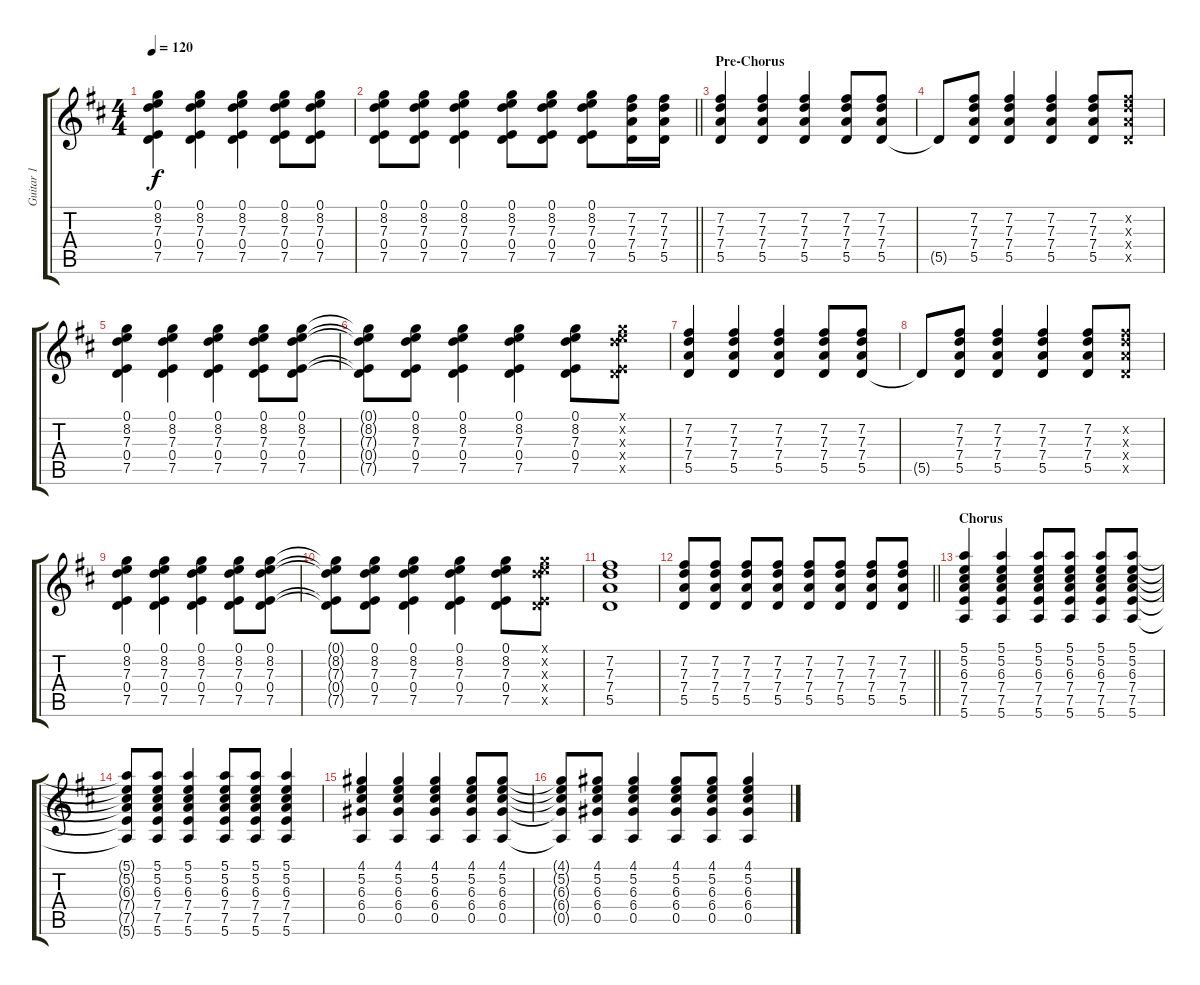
\track ("Guitar 1" "Guitar 1") {instrument electricguitarclean}
\staff {score tabs}
\tuning (E4 B3 G3 D3 A2 E2) {hide}
\ts (4 4)
\tempo 120
\clef g2
\ks d
(0.1 8.2 7.3 0.4 7.5).4{dy f} (0.1 8.2 7.3 0.4 7.5).4 (0.1 8.2 7.3 0.4 7.5).4 (0.1 8.2 7.3 0.4 7.5).8 (0.1 8.2 7.3 0.4 7.5).8 |
\barLineRight lightlight
(0.1 8.2 7.3 0.4 7.5).8 (0.1 8.2 7.3 0.4 7.5).8 (0.1 8.2 7.3 0.4 7.5).4 (0.1 8.2 7.3 0.4 7.5).8 (0.1 8.2 7.3 0.4 7.5).8 (0.1 8.2 7.3 0.4 7.5).8 (7.2 7.3 7.4 5.5).16 (7.2 7.3 7.4 5.5).16 |
\section ("" "Pre-Chorus")
(7.2 7.3 7.4 5.5).4 (7.2 7.3 7.4 5.5).4 (7.2 7.3 7.4 5.5).4 (7.2 7.3 7.4 5.5).8 (7.2 7.3 7.4 5.5).8 |
5.5{t}.8 (7.2 7.3 7.4 5.5).8 (7.2 7.3 7.4 5.5).4 (7.2 7.3 7.4 5.5).4 (7.2 7.3 7.4 5.5).8 (7.2{x} 7.3{x} 7.4{x} 5.5{x}).8 |
(0.1 8.2 7.3 0.4 7.5).4 (0.1 8.2 7.3 0.4 7.5).4 (0.1 8.2 7.3 0.4 7.5).4 (0.1 8.2 7.3 0.4 7.5).8 (0.1 8.2 7.3 0.4 7.5).8 |
(0.1{t} 8.2{t} 7.3{t} 0.4{t} 7.5{t}).8 (0.1 8.2 7.3 0.4 7.5).8 (0.1 8.2 7.3 0.4 7.5).4 (0.1 8.2 7.3 0.4 7.5).4 (0.1 8.2 7.3 0.4 7.5).8 (0.1{x} 8.2{x} 7.3{x} 0.4{x} 7.5{x}).8 |
(7.2 7.3 7.4 5.5).4 (7.2 7.3 7.4 5.5).4 (7.2 7.3 7.4 5.5).4 (7.2 7.3 7.4 5.5).8 (7.2 7.3 7.4 5.5).8 |
5.5{t}.8 (7.2 7.3 7.4 5.5).8 (7.2 7.3 7.4 5.5).4 (7.2 7.3 7.4 5.5).4 (7.2 7.3 7.4 5.5).8 (7.2{x} 7.3{x} 7.4{x} 5.5{x}).8 |
(0.1 8.2 7.3 0.4 7.5).4 (0.1 8.2 7.3 0.4 7.5).4 (0.1 8.2 7.3 0.4 7.5).4 (0.1 8.2 7.3 0.4 7.5).8 (0.1 8.2 7.3 0.4 7.5).8 |
(0.1{t} 8.2{t} 7.3{t} 0.4{t} 7.5{t}).8 (0.1 8.2 7.3 0.4 7.5).8 (0.1 8.2 7.3 0.4 7.5).4 (0.1 8.2 7.3 0.4 7.5).4 (0.1 8.2 7.3 0.4 7.5).8 (0.1{x} 8.2{x} 7.3{x} 0.4{x} 7.5{x}).8 |
(7.2 7.3 7.4 5.5).1 |
\barLineRight lightlight
(7.2 7.3 7.4 5.5).8 (7.2 7.3 7.4 5.5).8 (7.2 7.3 7.4 5.5).8 (7.2 7.3 7.4 5.5).8 (7.2 7.3 7.4 5.5).8 (7.2 7.3 7.4 5.5).8 (7.2 7.3 7.4 5.5).8 (7.2 7.3 7.4 5.5).8 |
\section ("" "Chorus")
(5.1 5.2 6.3 7.4 7.5 5.6).4 (5.1 5.2 6.3 7.4 7.5 5.6).4 (5.1 5.2 6.3 7.4 7.5 5.6).8 (5.1 5.2 6.3 7.4 7.5 5.6).8 (5.1 5.2 6.3 7.4 7.5 5.6).8 (5.1 5.2 6.3 7.4 7.5 5.6).8 |
(5.1{t} 5.2{t} 6.3{t} 7.4{t} 7.5{t} 5.6{t}).8 (5.1 5.2 6.3 7.4 7.5 5.6).8 (5.1 5.2 6.3 7.4 7.5 5.6).4 (5.1 5.2 6.3 7.4 7.5 5.6).8 (5.1 5.2 6.3 7.4 7.5 5.6).8 (5.1 5.2 6.3 7.4 7.5 5.6).4 |
(4.1 5.2 6.3 6.4 0.5).4 (4.1 5.2 6.3 6.4 0.5).4 (4.1 5.2 6.3 6.4 0.5).4 (4.1 5.2 6.3 6.4 0.5).8 (4.1 5.2 6.3 6.4 0.5).8 |
(4.1{t} 5.2{t} 6.3{t} 6.4{t} 0.5{t}).8 (4.1 5.2 6.3 6.4 0.5).8 (4.1 5.2 6.3 6.4 0.5).4 (4.1 5.2 6.3 6.4 0.5).8 (4.1 5.2 6.3 6.4 0.5).8 (4.1 5.2 6.3 6.4 0.5).4
